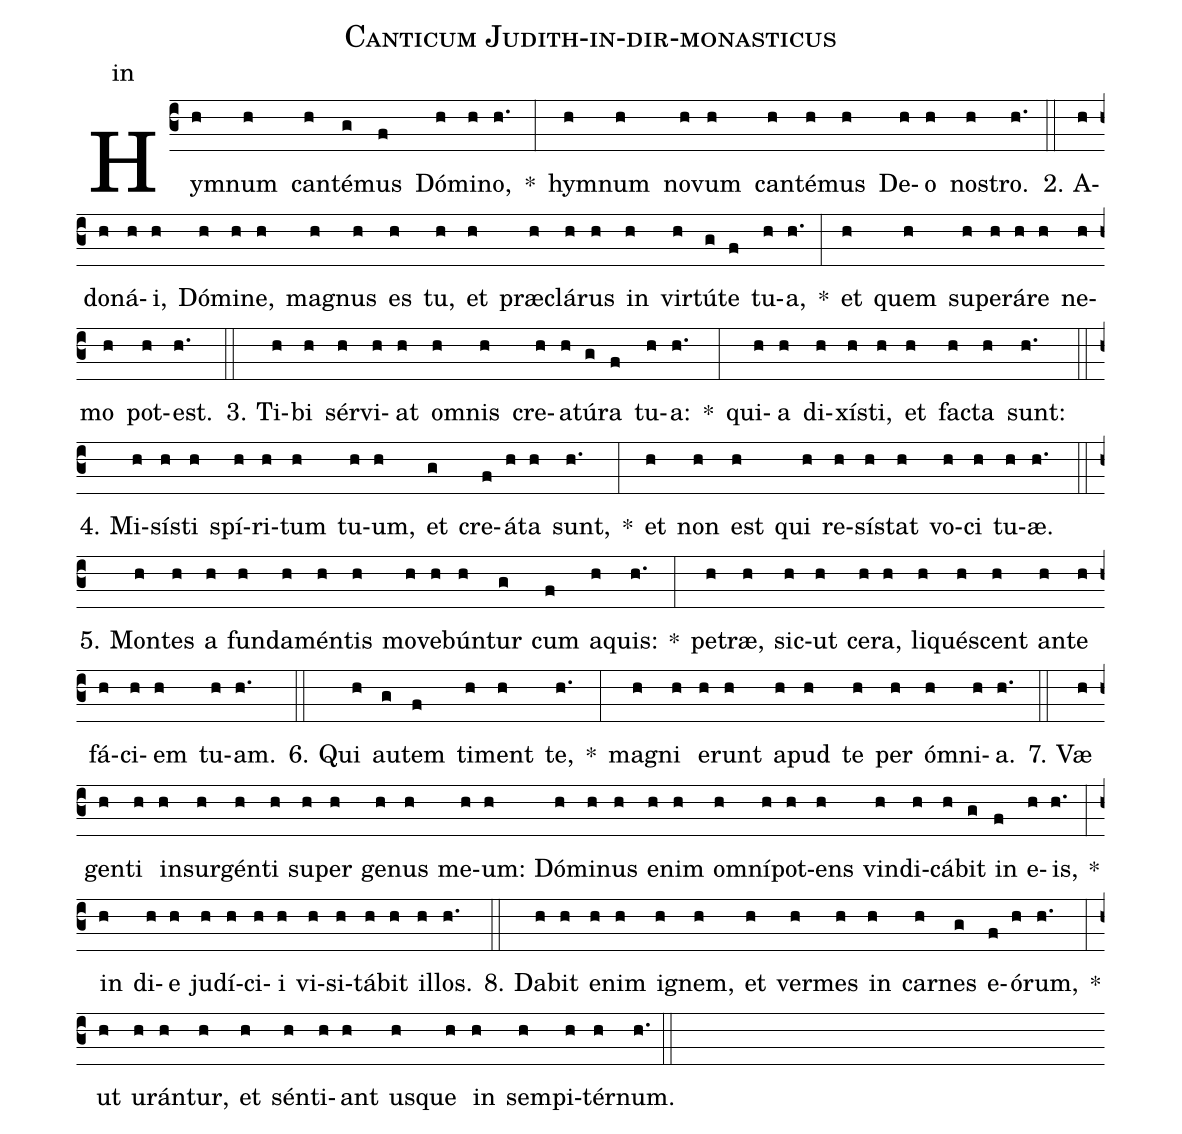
name: Canticum Judith-in-dir-monasticus;
annotation: in;
%%
(c3)Hym(h)num(h) can(h)té(g)mus(f) Dó(h)mi(h)no,(h.) *(:) hym(h)num(h) no(h)vum(h) can(h)té(h)mus(h) De(h)o(h) nos(h)tro.(h.) (::)
2. A(h)do(h)ná(h)i,(h) Dó(h)mi(h)ne,(h) ma(h)gnus(h) es(h) tu,(h) et(h) præ(h)clá(h)rus(h) in(h) vir(h)tú(g)te(f) tu(h)a,(h.) *(:) et(h) quem(h) su(h)pe(h)rá(h)re(h) ne(h)mo(h) pot(h)est.(h.) (::)
3. Ti(h)bi(h) sér(h)vi(h)at(h) om(h)nis(h) cre(h)a(h)tú(g)ra(f) tu(h)a:(h.) *(:) qui(h)a(h) di(h)xís(h)ti,(h) et(h) fac(h)ta(h) sunt:(h.) (::)
4. Mi(h)sís(h)ti(h) spí(h)ri(h)tum(h) tu(h)um,(h) et(g) cre(f)á(h)ta(h) sunt,(h.) *(:) et(h) non(h) est(h) qui(h) re(h)sís(h)tat(h) vo(h)ci(h) tu(h)æ.(h.) (::)
5. Mon(h)tes(h) a(h) fun(h)da(h)mén(h)tis(h) mo(h)ve(h)bún(h)tur(g) cum(f) a(h)quis:(h.) *(:) pe(h)træ,(h) sic(h)ut(h) ce(h)ra,(h) li(h)qué(h)scent(h) an(h)te(h) fá(h)ci(h)em(h) tu(h)am.(h.) (::)
6. Qui(h) au(g)tem(f) ti(h)ment(h) te,(h.) *(:) ma(h)gni(h) e(h)runt(h) a(h)pud(h) te(h) per(h) óm(h)ni(h)a.(h.) (::)
7. Væ(h) gen(h)ti(h) in(h)sur(h)gén(h)ti(h) su(h)per(h) ge(h)nus(h) me(h)um:(h) Dó(h)mi(h)nus(h) e(h)nim(h) om(h)ní(h)pot(h)ens(h) vin(h)di(h)cá(h)bit(g) in(f) e(h)is,(h.) *(:) in(h) di(h)e(h) ju(h)dí(h)ci(h)i(h) vi(h)si(h)tá(h)bit(h) il(h)los.(h.) (::)
8. Da(h)bit(h) e(h)nim(h) i(h)gnem,(h) et(h) ver(h)mes(h) in(h) car(h)nes(g) e(f)ó(h)rum,(h.) *(:) ut(h) u(h)rán(h)tur,(h) et(h) sén(h)ti(h)ant(h) us(h)que(h) in(h) sem(h)pi(h)tér(h)num.(h.) (::)
